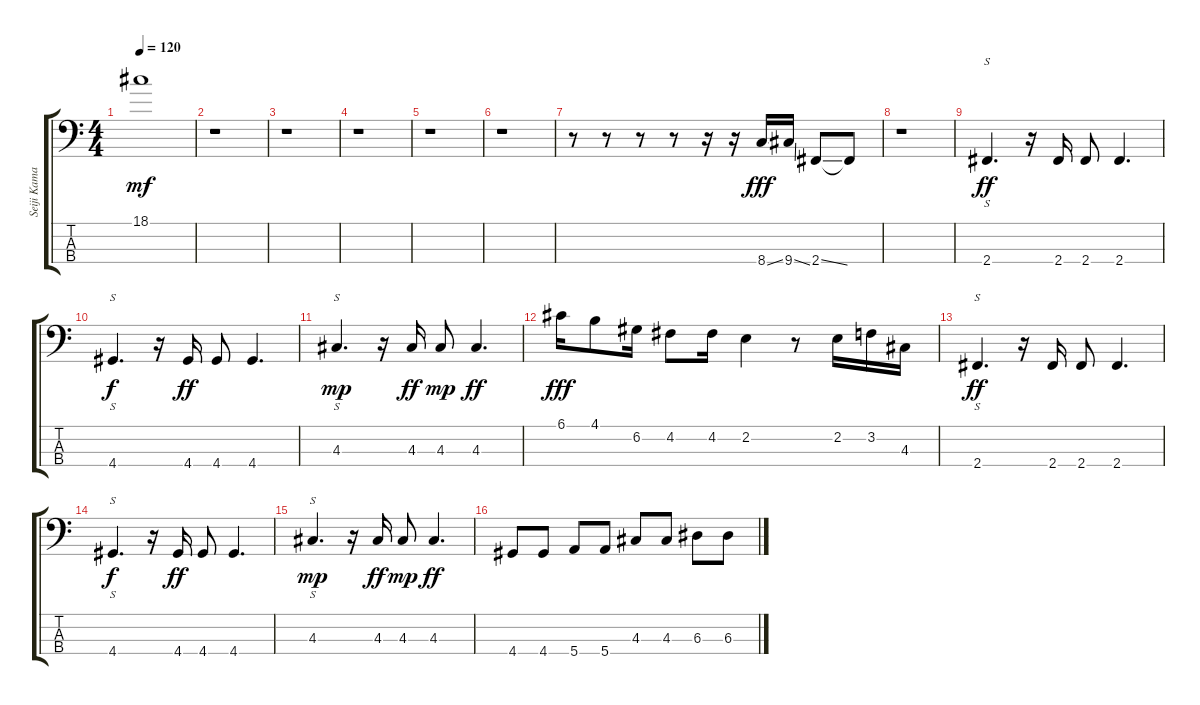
\track ("Seiji Kamaeda" "Seiji Kama") {instrument electricbassfinger}
\staff {score tabs}
\tuning (G2 D2 A1 E1) {hide}
\ts (4 4)
\tempo 120
\clef f4
\ks c
18.1{t}.1{dy mf} |
r.1 |
r.1 |
r.1 |
r.1 |
r.1 |
r.8 r.8 r.8 r.8 r.16 r.16 8.4{ss}.16{dy fff} 9.4{ss}.16 2.4{ss}.8 2.4{t}.8 |
r.1 |
2.4.4{s d dy ff} r.16 2.4.16 2.4.8 2.4.4{d} |
4.4.4{s d dy f} r.16 4.4.16{dy ff} 4.4.8 4.4.4{d} |
4.3.4{s d dy mp} r.16 4.3.16{dy ff} 4.3.8{dy mp} 4.3.4{d dy ff} |
6.1.16{dy fff} 4.1.8 6.2.16 4.2.8 4.2.16 2.2.4 r.8 2.2.16 3.2.16 4.3.16 |
2.4.4{s d dy ff} r.16 2.4.16 2.4.8 2.4.4{d} |
4.4.4{s d dy f} r.16 4.4.16{dy ff} 4.4.8 4.4.4{d} |
4.3.4{s d dy mp} r.16 4.3.16{dy ff} 4.3.8{dy mp} 4.3.4{d dy ff} |
4.4.8 4.4.8 5.4.8 5.4.8 4.3.8 4.3.8 6.3.8 6.3.8
